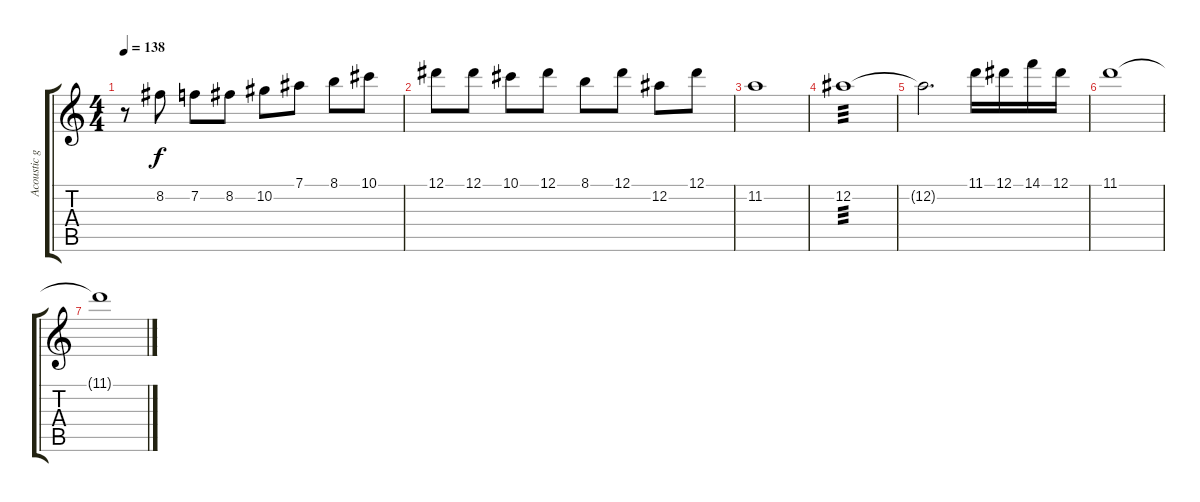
\track ("Acoustic guitar 2" "Acoustic g") {instrument acousticguitarnylon}
\staff {score tabs}
\tuning (Eb4 Bb3 Gb3 Db3 Ab2 Eb2) {hide}
\ts (4 4)
\tempo 138
\clef g2
\ks c
r.8{dy f} 8.2.8 7.2.8 8.2.8 10.2.8 7.1.8 8.1.8 10.1.8 |
12.1.8 12.1.8 10.1.8 12.1.8 8.1.8 12.1.8 12.2.8 12.1.8 |
11.2.1 |
12.2.1{tp 3} |
12.2{t}.2{d} 11.1.16 12.1.16 14.1.16 12.1.16 |
11.1.1 |
11.1{t}.1
